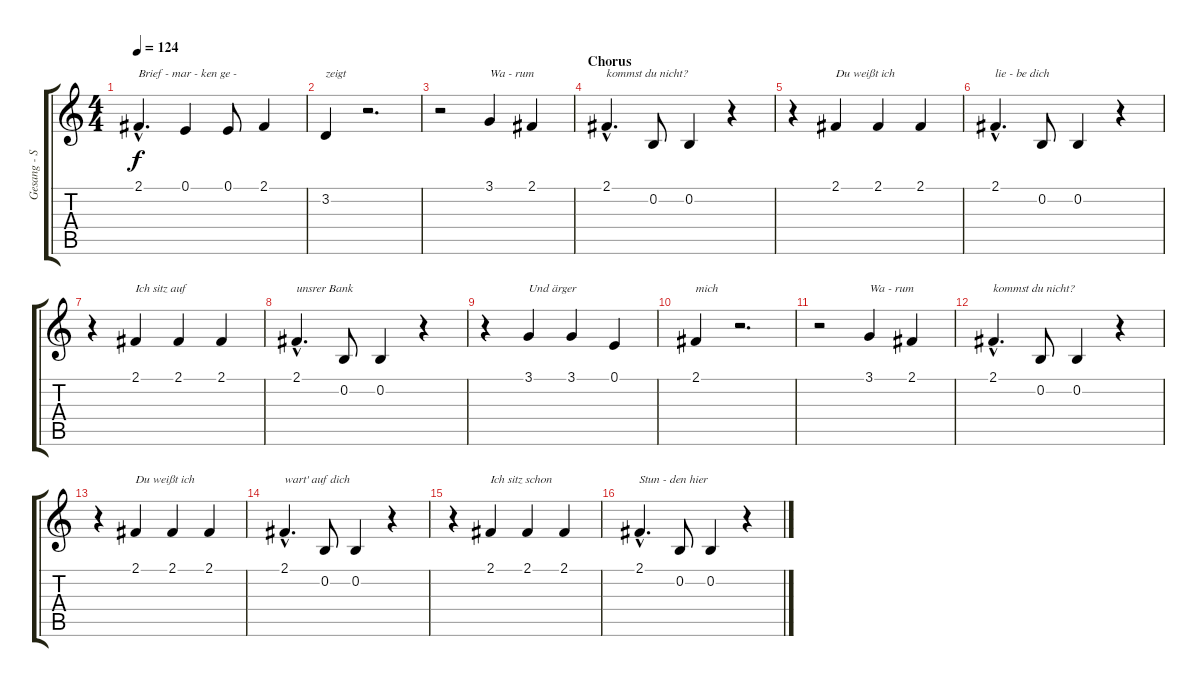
\track ("Gesang - Sahnie" "Gesang - S") {instrument tenorsax}
\staff {score tabs}
\tuning (E4 B3 G3 D3 A2 E2) {hide}
\ts (4 4)
\tempo 124
\clef g2
\ks c
2.1{hac}.4{d txt "Brief - mar - ken ge -" dy f} 0.1.4 0.1.8 2.1.4 |
3.2.4{txt "zeigt"} r.2{d} |
r.2 3.1.4{txt "Wa - rum"} 2.1.4 |
\section ("" "Chorus")
2.1{hac}.4{d txt "kommst du nicht?"} 0.2.8 0.2.4 r.4 |
r.4 2.1.4{txt "Du weißt ich"} 2.1.4 2.1.4 |
2.1{hac}.4{d txt "lie - be dich"} 0.2.8 0.2.4 r.4 |
r.4 2.1.4{txt "Ich sitz auf"} 2.1.4 2.1.4 |
2.1{hac}.4{d txt "unsrer Bank"} 0.2.8 0.2.4 r.4 |
r.4 3.1.4{txt "Und ärger"} 3.1.4 0.1.4 |
2.1.4{txt "mich"} r.2{d} |
r.2 3.1.4{txt "Wa - rum"} 2.1.4 |
2.1{hac}.4{d txt "kommst du nicht?"} 0.2.8 0.2.4 r.4 |
r.4 2.1.4{txt "Du weißt ich"} 2.1.4 2.1.4 |
2.1{hac}.4{d txt "wart' auf dich"} 0.2.8 0.2.4 r.4 |
r.4 2.1.4{txt "Ich sitz schon"} 2.1.4 2.1.4 |
2.1{hac}.4{d txt "Stun - den hier"} 0.2.8 0.2.4 r.4
